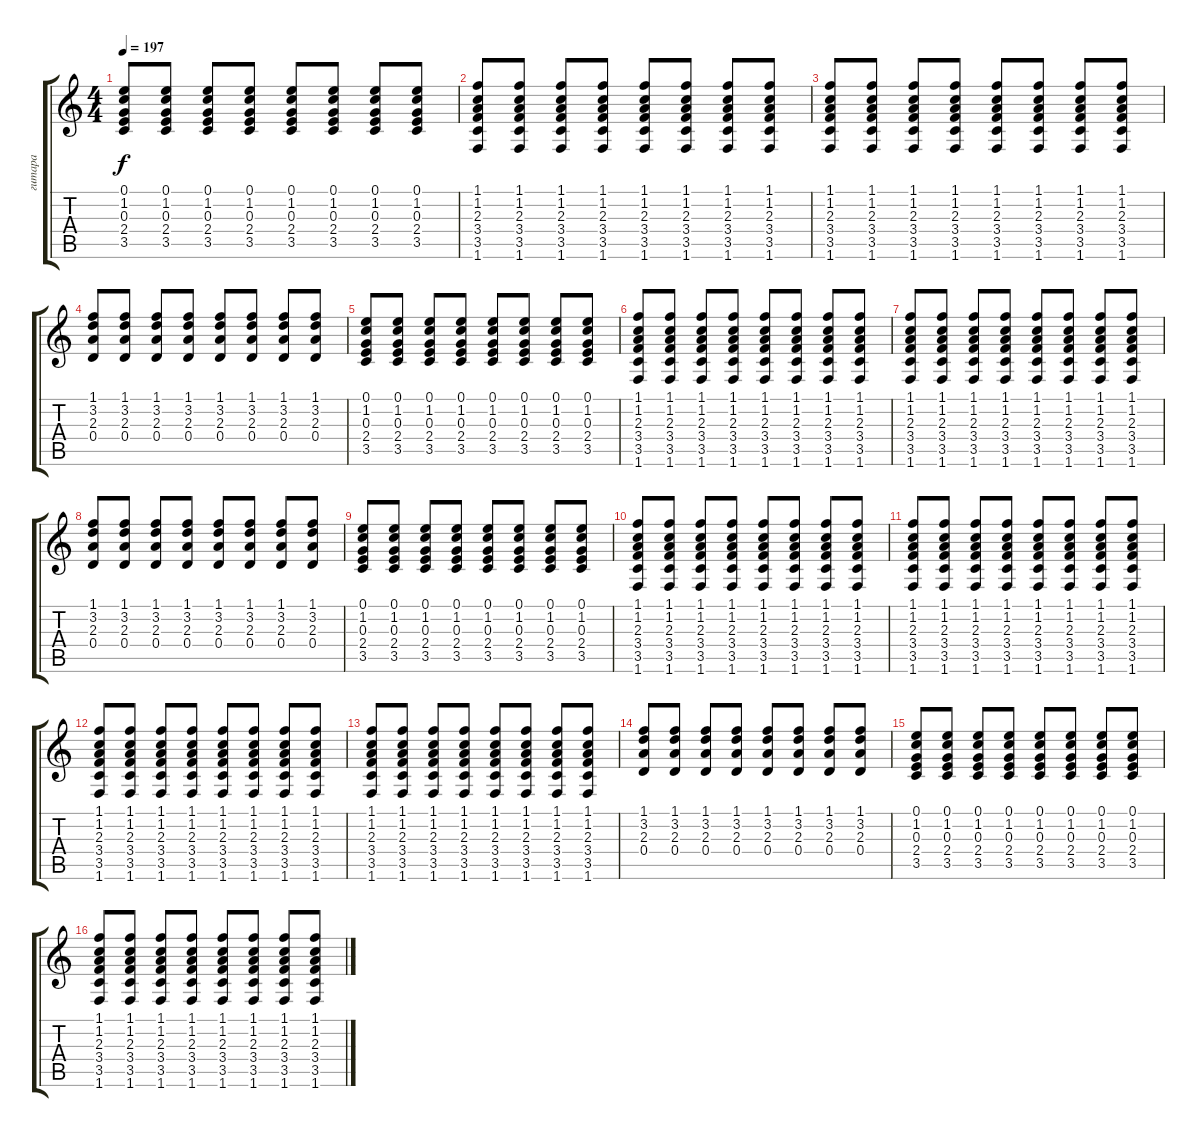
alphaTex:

\track ("гитара" "гитара") {instrument acousticguitarnylon}
\staff {score tabs}
\tuning (E4 B3 G3 D3 A2 E2) {hide}
\ts (4 4)
\tempo 197
\clef g2
\ks c
(0.1 1.2 0.3 2.4 3.5).8{dy f} (0.1 1.2 0.3 2.4 3.5).8 (0.1 1.2 0.3 2.4 3.5).8 (0.1 1.2 0.3 2.4 3.5).8 (0.1 1.2 0.3 2.4 3.5).8 (0.1 1.2 0.3 2.4 3.5).8 (0.1 1.2 0.3 2.4 3.5).8 (0.1 1.2 0.3 2.4 3.5).8 |
(1.1 1.2 2.3 3.4 3.5 1.6).8 (1.1 1.2 2.3 3.4 3.5 1.6).8 (1.1 1.2 2.3 3.4 3.5 1.6).8 (1.1 1.2 2.3 3.4 3.5 1.6).8 (1.1 1.2 2.3 3.4 3.5 1.6).8 (1.1 1.2 2.3 3.4 3.5 1.6).8 (1.1 1.2 2.3 3.4 3.5 1.6).8 (1.1 1.2 2.3 3.4 3.5 1.6).8 |
(1.1 1.2 2.3 3.4 3.5 1.6).8 (1.1 1.2 2.3 3.4 3.5 1.6).8 (1.1 1.2 2.3 3.4 3.5 1.6).8 (1.1 1.2 2.3 3.4 3.5 1.6).8 (1.1 1.2 2.3 3.4 3.5 1.6).8 (1.1 1.2 2.3 3.4 3.5 1.6).8 (1.1 1.2 2.3 3.4 3.5 1.6).8 (1.1 1.2 2.3 3.4 3.5 1.6).8 |
(1.1 3.2 2.3 0.4).8 (1.1 3.2 2.3 0.4).8 (1.1 3.2 2.3 0.4).8 (1.1 3.2 2.3 0.4).8 (1.1 3.2 2.3 0.4).8 (1.1 3.2 2.3 0.4).8 (1.1 3.2 2.3 0.4).8 (1.1 3.2 2.3 0.4).8 |
(0.1 1.2 0.3 2.4 3.5).8 (0.1 1.2 0.3 2.4 3.5).8 (0.1 1.2 0.3 2.4 3.5).8 (0.1 1.2 0.3 2.4 3.5).8 (0.1 1.2 0.3 2.4 3.5).8 (0.1 1.2 0.3 2.4 3.5).8 (0.1 1.2 0.3 2.4 3.5).8 (0.1 1.2 0.3 2.4 3.5).8 |
(1.1 1.2 2.3 3.4 3.5 1.6).8 (1.1 1.2 2.3 3.4 3.5 1.6).8 (1.1 1.2 2.3 3.4 3.5 1.6).8 (1.1 1.2 2.3 3.4 3.5 1.6).8 (1.1 1.2 2.3 3.4 3.5 1.6).8 (1.1 1.2 2.3 3.4 3.5 1.6).8 (1.1 1.2 2.3 3.4 3.5 1.6).8 (1.1 1.2 2.3 3.4 3.5 1.6).8 |
(1.1 1.2 2.3 3.4 3.5 1.6).8 (1.1 1.2 2.3 3.4 3.5 1.6).8 (1.1 1.2 2.3 3.4 3.5 1.6).8 (1.1 1.2 2.3 3.4 3.5 1.6).8 (1.1 1.2 2.3 3.4 3.5 1.6).8 (1.1 1.2 2.3 3.4 3.5 1.6).8 (1.1 1.2 2.3 3.4 3.5 1.6).8 (1.1 1.2 2.3 3.4 3.5 1.6).8 |
(1.1 3.2 2.3 0.4).8 (1.1 3.2 2.3 0.4).8 (1.1 3.2 2.3 0.4).8 (1.1 3.2 2.3 0.4).8 (1.1 3.2 2.3 0.4).8 (1.1 3.2 2.3 0.4).8 (1.1 3.2 2.3 0.4).8 (1.1 3.2 2.3 0.4).8 |
(0.1 1.2 0.3 2.4 3.5).8 (0.1 1.2 0.3 2.4 3.5).8 (0.1 1.2 0.3 2.4 3.5).8 (0.1 1.2 0.3 2.4 3.5).8 (0.1 1.2 0.3 2.4 3.5).8 (0.1 1.2 0.3 2.4 3.5).8 (0.1 1.2 0.3 2.4 3.5).8 (0.1 1.2 0.3 2.4 3.5).8 |
(1.1 1.2 2.3 3.4 3.5 1.6).8 (1.1 1.2 2.3 3.4 3.5 1.6).8 (1.1 1.2 2.3 3.4 3.5 1.6).8 (1.1 1.2 2.3 3.4 3.5 1.6).8 (1.1 1.2 2.3 3.4 3.5 1.6).8 (1.1 1.2 2.3 3.4 3.5 1.6).8 (1.1 1.2 2.3 3.4 3.5 1.6).8 (1.1 1.2 2.3 3.4 3.5 1.6).8 |
(1.1 1.2 2.3 3.4 3.5 1.6).8 (1.1 1.2 2.3 3.4 3.5 1.6).8 (1.1 1.2 2.3 3.4 3.5 1.6).8 (1.1 1.2 2.3 3.4 3.5 1.6).8 (1.1 1.2 2.3 3.4 3.5 1.6).8 (1.1 1.2 2.3 3.4 3.5 1.6).8 (1.1 1.2 2.3 3.4 3.5 1.6).8 (1.1 1.2 2.3 3.4 3.5 1.6).8 |
(1.1 1.2 2.3 3.4 3.5 1.6).8 (1.1 1.2 2.3 3.4 3.5 1.6).8 (1.1 1.2 2.3 3.4 3.5 1.6).8 (1.1 1.2 2.3 3.4 3.5 1.6).8 (1.1 1.2 2.3 3.4 3.5 1.6).8 (1.1 1.2 2.3 3.4 3.5 1.6).8 (1.1 1.2 2.3 3.4 3.5 1.6).8 (1.1 1.2 2.3 3.4 3.5 1.6).8 |
(1.1 1.2 2.3 3.4 3.5 1.6).8 (1.1 1.2 2.3 3.4 3.5 1.6).8 (1.1 1.2 2.3 3.4 3.5 1.6).8 (1.1 1.2 2.3 3.4 3.5 1.6).8 (1.1 1.2 2.3 3.4 3.5 1.6).8 (1.1 1.2 2.3 3.4 3.5 1.6).8 (1.1 1.2 2.3 3.4 3.5 1.6).8 (1.1 1.2 2.3 3.4 3.5 1.6).8 |
(1.1 3.2 2.3 0.4).8 (1.1 3.2 2.3 0.4).8 (1.1 3.2 2.3 0.4).8 (1.1 3.2 2.3 0.4).8 (1.1 3.2 2.3 0.4).8 (1.1 3.2 2.3 0.4).8 (1.1 3.2 2.3 0.4).8 (1.1 3.2 2.3 0.4).8 |
(0.1 1.2 0.3 2.4 3.5).8 (0.1 1.2 0.3 2.4 3.5).8 (0.1 1.2 0.3 2.4 3.5).8 (0.1 1.2 0.3 2.4 3.5).8 (0.1 1.2 0.3 2.4 3.5).8 (0.1 1.2 0.3 2.4 3.5).8 (0.1 1.2 0.3 2.4 3.5).8 (0.1 1.2 0.3 2.4 3.5).8 |
(1.1 1.2 2.3 3.4 3.5 1.6).8 (1.1 1.2 2.3 3.4 3.5 1.6).8 (1.1 1.2 2.3 3.4 3.5 1.6).8 (1.1 1.2 2.3 3.4 3.5 1.6).8 (1.1 1.2 2.3 3.4 3.5 1.6).8 (1.1 1.2 2.3 3.4 3.5 1.6).8 (1.1 1.2 2.3 3.4 3.5 1.6).8 (1.1 1.2 2.3 3.4 3.5 1.6).8
